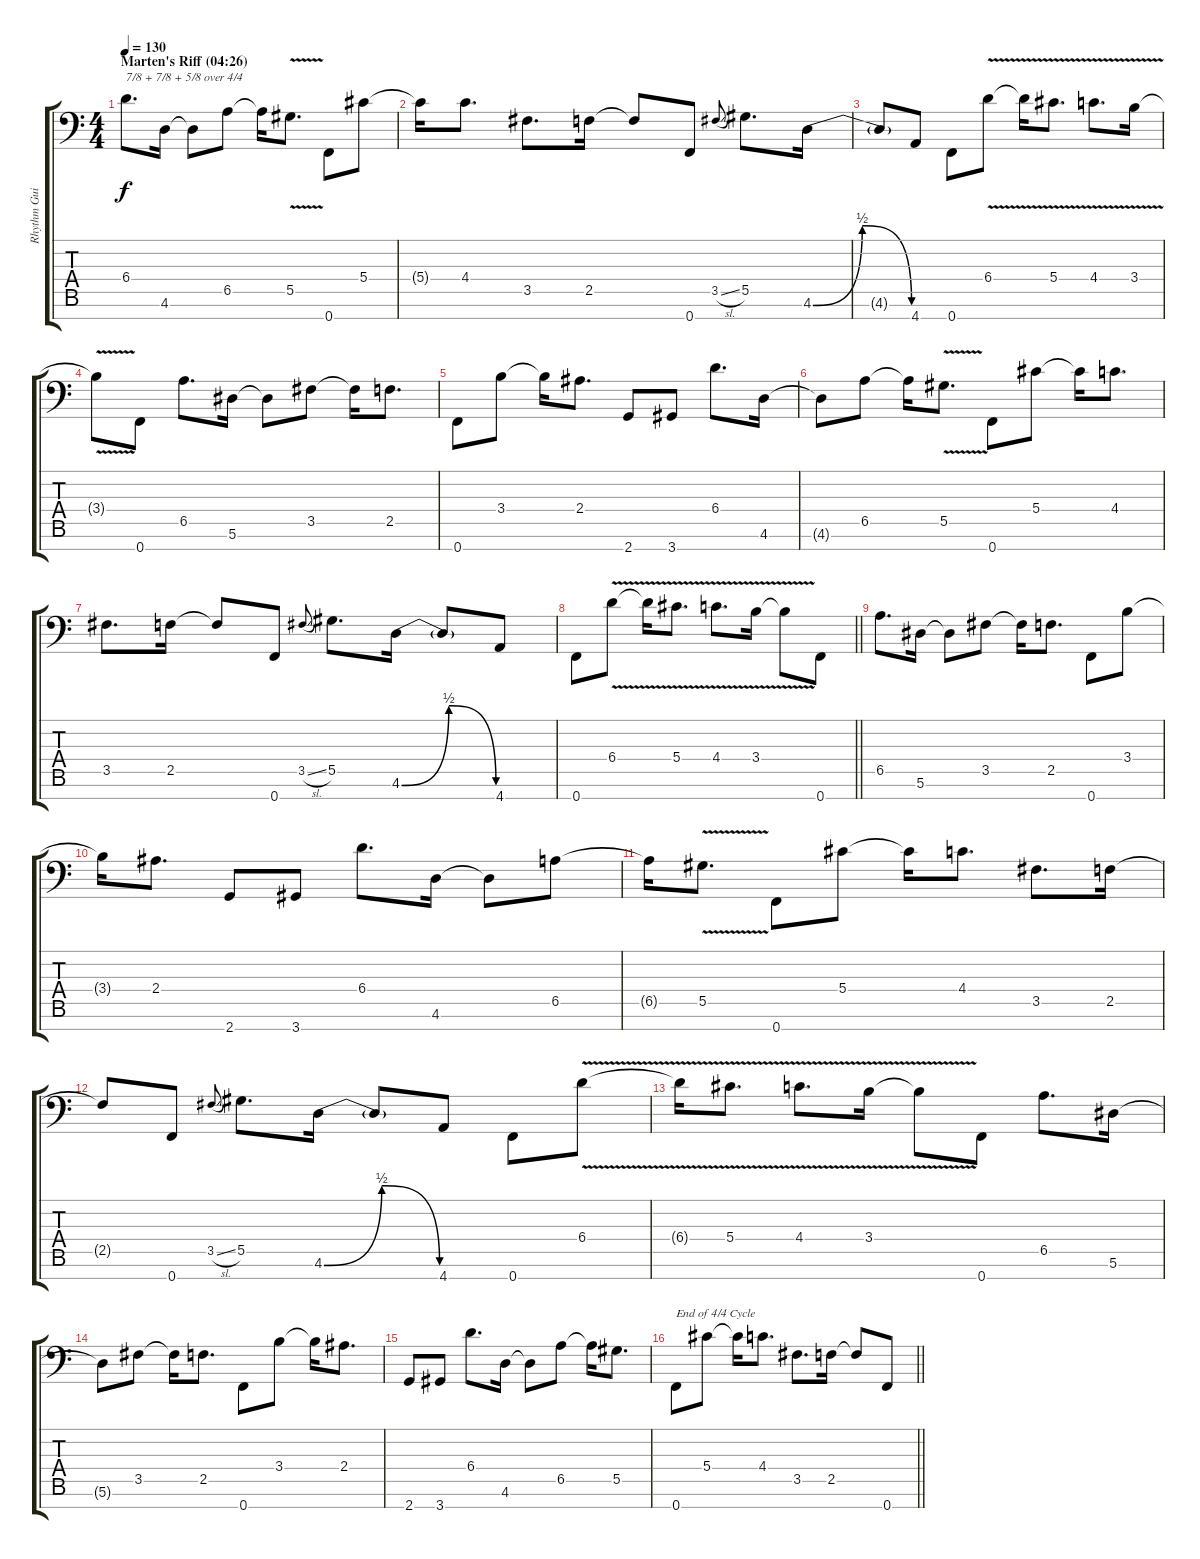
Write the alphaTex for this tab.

\track ("Rhythm Guitar 1 (Marten Hagstrom)" "Rhythm Gui") {instrument distortionguitar}
\staff {score tabs}
\tuning (Bb3 F3 Db3 Ab2 Eb2 Bb1 F1) {hide}
\ts (4 4)
\section ("" "Marten's Riff (04:26)")
\tempo 130
\clef f4
\ks c
6.4.8{d txt "7/8 + 7/8 + 5/8 over 4/4" dy f volume 10 balance 5 instrument electricguitarmuted} 4.6.16 4.6{t}.8 6.5.8 6.5{t}.16 5.5{v}.8{d} 0.7.8 5.4.8 |
5.4{t}.16 4.4.8{d} 3.5.8{d} 2.5.16 2.5{t}.8 0.7.8 3.5{sl}.8{gr onbeat} 5.5.8{d} 4.6{be (bendrelease 0 0 30 2 30 2 60 0)}.16 |
4.6{t}.8 4.7.8 0.7.8 6.4{v}.8 6.4{t}.16 5.4{v}.8{d} 4.4{v}.8{d} 3.4{v}.16 |
3.4{t}.8 0.7.8 6.5.8{d} 5.6.16 5.6{t}.8 3.5.8 3.5{t}.16 2.5.8{d} |
0.7.8 3.4.8 3.4{t}.16 2.4.8{d} 2.7.8 3.7.8 6.4.8{d} 4.6.16 |
4.6{t}.8 6.5.8 6.5{t}.16 5.5{v}.8{d} 0.7.8 5.4.8 5.4{t}.16 4.4.8{d} |
3.5.8{d} 2.5.16 2.5{t}.8 0.7.8 3.5{sl}.8{gr onbeat} 5.5.8{d} 4.6{be (bendrelease 0 0 30 2 30 2 60 0)}.16 4.6{t}.8 4.7.8 |
\barLineRight lightlight
0.7.8 6.4{v}.8 6.4{t}.16 5.4{v}.8{d} 4.4{v}.8{d} 3.4{v}.16 3.4{t}.8 0.7.8 |
6.5.8{d} 5.6.16 5.6{t}.8 3.5.8 3.5{t}.16 2.5.8{d} 0.7.8 3.4.8 |
3.4{t}.16 2.4.8{d} 2.7.8 3.7.8 6.4.8{d} 4.6.16 4.6{t}.8 6.5.8 |
6.5{t}.16 5.5{v}.8{d} 0.7.8 5.4.8 5.4{t}.16 4.4.8{d} 3.5.8{d} 2.5.16 |
2.5{t}.8 0.7.8 3.5{sl}.8{gr onbeat} 5.5.8{d} 4.6{be (bendrelease 0 0 30 2 30 2 60 0)}.16 4.6{t}.8 4.7.8 0.7.8 6.4{v}.8 |
6.4{t}.16 5.4{v}.8{d} 4.4{v}.8{d} 3.4{v}.16 3.4{t}.8 0.7.8 6.5.8{d} 5.6.16 |
5.6{t}.8 3.5.8 3.5{t}.16 2.5.8{d} 0.7.8 3.4.8 3.4{t}.16 2.4.8{d} |
2.7.8 3.7.8 6.4.8{d} 4.6.16 4.6{t}.8 6.5.8 6.5{t}.16 5.5.8{d} |
\barLineRight lightlight
0.7.8{txt "End of 4/4 Cycle"} 5.4.8 5.4{t}.16 4.4.8{d} 3.5.8{d} 2.5.16 2.5{t}.8 0.7.8
